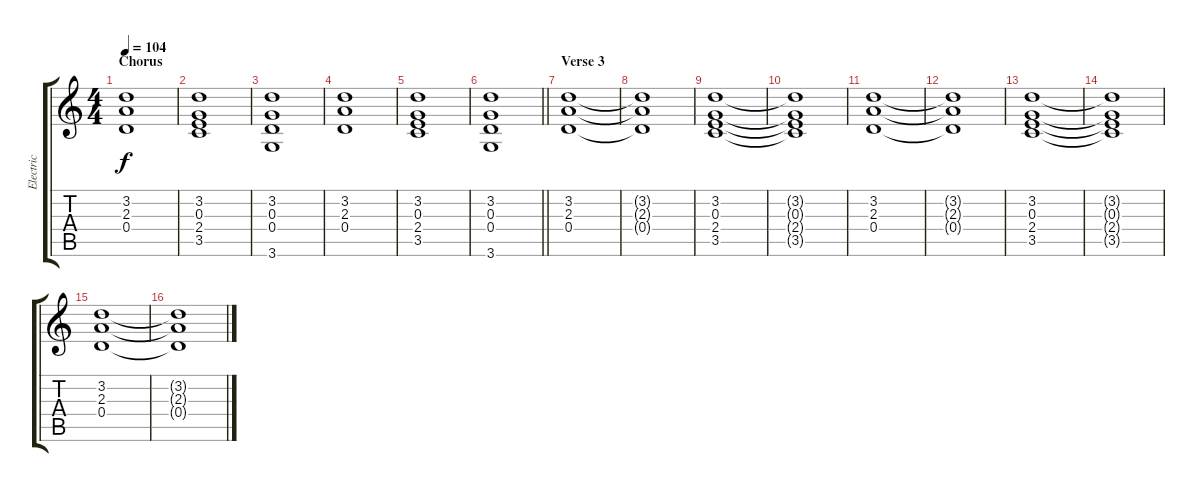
\track ("Electric" "Electric") {instrument overdrivenguitar}
\staff {score tabs}
\tuning (E4 B3 G3 D3 A2 E2) {hide}
\ts (4 4)
\section ("" "Chorus")
\tempo 104
\clef g2
\ks c
(3.2 2.3 0.4).1{dy f} |
(3.2 0.3 2.4 3.5).1 |
(3.2 0.3 0.4 3.6).1 |
(3.2 2.3 0.4).1 |
(3.2 0.3 2.4 3.5).1 |
\barLineRight lightlight
(3.2 0.3 0.4 3.6).1 |
\section ("" "Verse 3")
(3.2 2.3 0.4).1 |
(3.2{t} 2.3{t} 0.4{t}).1 |
(3.2 0.3 2.4 3.5).1 |
(3.2{t} 0.3{t} 2.4{t} 3.5{t}).1 |
(3.2 2.3 0.4).1 |
(3.2{t} 2.3{t} 0.4{t}).1 |
(3.2 0.3 2.4 3.5).1 |
(3.2{t} 0.3{t} 2.4{t} 3.5{t}).1 |
(3.2 2.3 0.4).1 |
(3.2{t} 2.3{t} 0.4{t}).1
